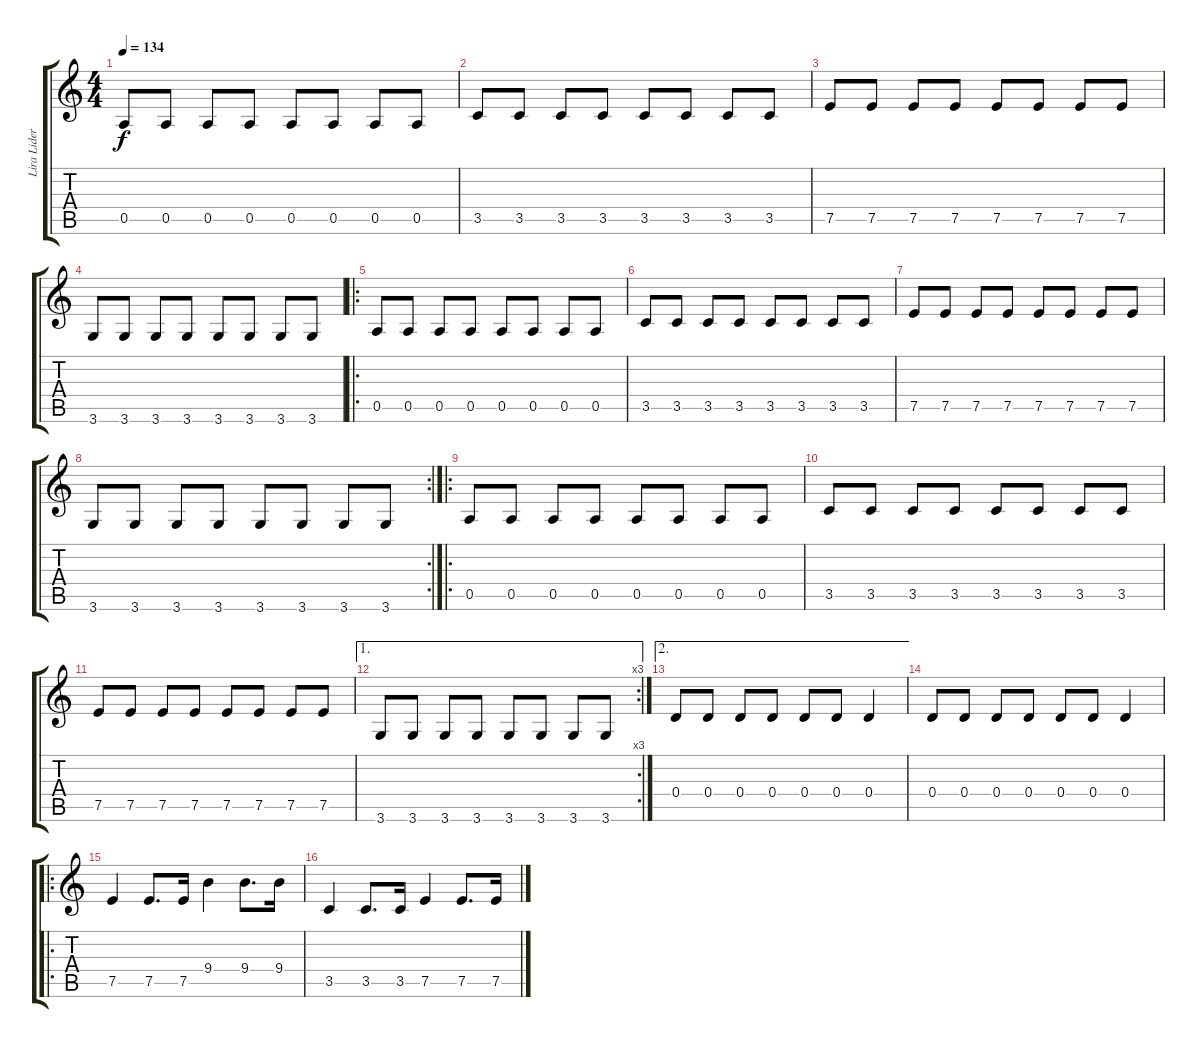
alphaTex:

\track ("Lira Lider" "Lira Lider") {instrument distortionguitar}
\staff {score tabs}
\tuning (E4 B3 G3 D3 A2 E2) {hide}
\ts (4 4)
\tempo 134
\clef g2
\ks c
0.5.8{dy f} 0.5.8 0.5.8 0.5.8 0.5.8 0.5.8 0.5.8 0.5.8 |
3.5.8 3.5.8 3.5.8 3.5.8 3.5.8 3.5.8 3.5.8 3.5.8 |
7.5.8 7.5.8 7.5.8 7.5.8 7.5.8 7.5.8 7.5.8 7.5.8 |
3.6.8 3.6.8 3.6.8 3.6.8 3.6.8 3.6.8 3.6.8 3.6.8 |
\ro
0.5.8 0.5.8 0.5.8 0.5.8 0.5.8 0.5.8 0.5.8 0.5.8 |
3.5.8 3.5.8 3.5.8 3.5.8 3.5.8 3.5.8 3.5.8 3.5.8 |
7.5.8 7.5.8 7.5.8 7.5.8 7.5.8 7.5.8 7.5.8 7.5.8 |
\rc 2
3.6.8 3.6.8 3.6.8 3.6.8 3.6.8 3.6.8 3.6.8 3.6.8 |
\ro
0.5.8 0.5.8 0.5.8 0.5.8 0.5.8 0.5.8 0.5.8 0.5.8 |
3.5.8 3.5.8 3.5.8 3.5.8 3.5.8 3.5.8 3.5.8 3.5.8 |
7.5.8 7.5.8 7.5.8 7.5.8 7.5.8 7.5.8 7.5.8 7.5.8 |
\ae 1
\rc 3
3.6.8 3.6.8 3.6.8 3.6.8 3.6.8 3.6.8 3.6.8 3.6.8 |
\ae 2
0.4.8 0.4.8 0.4.8 0.4.8 0.4.8 0.4.8 0.4.4 |
0.4.8 0.4.8 0.4.8 0.4.8 0.4.8 0.4.8 0.4.4 |
\ro
7.5.4 7.5.8{d} 7.5.16 9.4.4 9.4.8{d} 9.4.16 |
3.5.4 3.5.8{d} 3.5.16 7.5.4 7.5.8{d} 7.5.16
